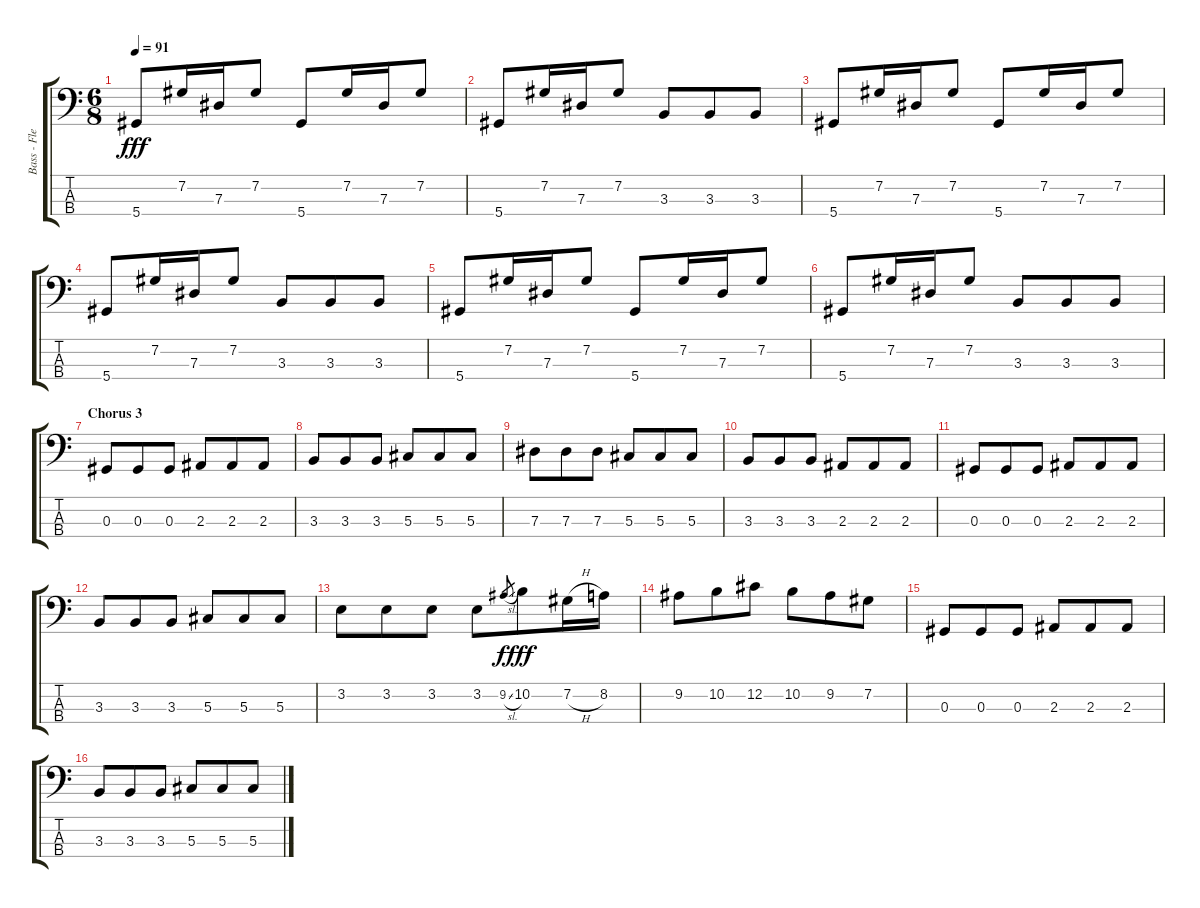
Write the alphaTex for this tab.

\track ("Bass - Flea" "Bass - Fle") {instrument electricbassfinger}
\staff {score tabs}
\tuning (Gb2 Db2 Ab1 Eb1) {hide}
\ts (6 8)
\tempo 91
\clef f4
\ks c
5.4.8{dy fff} 7.2.16 7.3.16 7.2.8 5.4.8 7.2.16 7.3.16 7.2.8 |
5.4.8 7.2.16 7.3.16 7.2.8 3.3.8 3.3.8 3.3.8 |
5.4.8 7.2.16 7.3.16 7.2.8 5.4.8 7.2.16 7.3.16 7.2.8 |
5.4.8 7.2.16 7.3.16 7.2.8 3.3.8 3.3.8 3.3.8 |
5.4.8 7.2.16 7.3.16 7.2.8 5.4.8 7.2.16 7.3.16 7.2.8 |
5.4.8 7.2.16 7.3.16 7.2.8 3.3.8 3.3.8 3.3.8 |
\section ("" "Chorus 3")
0.3.8 0.3.8 0.3.8 2.3.8 2.3.8 2.3.8 |
3.3.8 3.3.8 3.3.8 5.3.8 5.3.8 5.3.8 |
7.3.8 7.3.8 7.3.8 5.3.8 5.3.8 5.3.8 |
3.3.8 3.3.8 3.3.8 2.3.8 2.3.8 2.3.8 |
0.3.8 0.3.8 0.3.8 2.3.8 2.3.8 2.3.8 |
3.3.8 3.3.8 3.3.8 5.3.8 5.3.8 5.3.8 |
3.2.8 3.2.8 3.2.8 3.2.8 9.2{sl}.8{gr dy f} 10.2.8{dy fff} 7.2{h}.16 8.2.16 |
9.2.8 10.2.8 12.2.8 10.2.8 9.2.8 7.2.8 |
0.3.8 0.3.8 0.3.8 2.3.8 2.3.8 2.3.8 |
3.3.8 3.3.8 3.3.8 5.3.8 5.3.8 5.3.8
